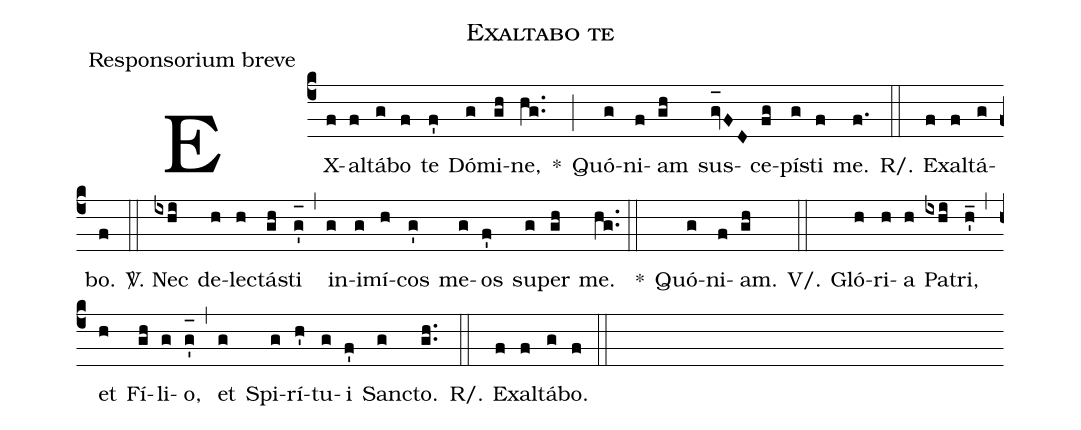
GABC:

name:Exaltabo te;
office-part:Responsorium breve;
%%
(c4) EX(f)al(f)tá(g)bo(f) te(f') Dó(g)mi(gh)ne,(hg..) *(;) Quó(g)ni(f)am(gh) sus(gv_[oh:h]FD)ce(fg)pí(g)sti(f) me.(f.) (::)
R/. Ex(f)al(f)tá(g)bo.(f) (::)
<sp>V/</sp>. Nec(ixhi) de(h)le(h)ctá(gh)sti(g'_[oh:h]) (,) in(g)i(g)mí(h)cos(g') me(g)os(f') su(g)per(gh) me.(hg..) (::)
*() Quó(g)ni(f)am.(gh) (::)
V/. Gló(h)ri(h)a(h) Pa(ixhi)tri,(h'_) (,) et(h) Fí(gh)li(g)o,(g'_[oh:h]) (,) et(g) Spi(g)rí(h')tu(g)i(f') San(g)cto.(gh..) (::)
R/. Ex(f)al(f)tá(g)bo.(f) (::)
